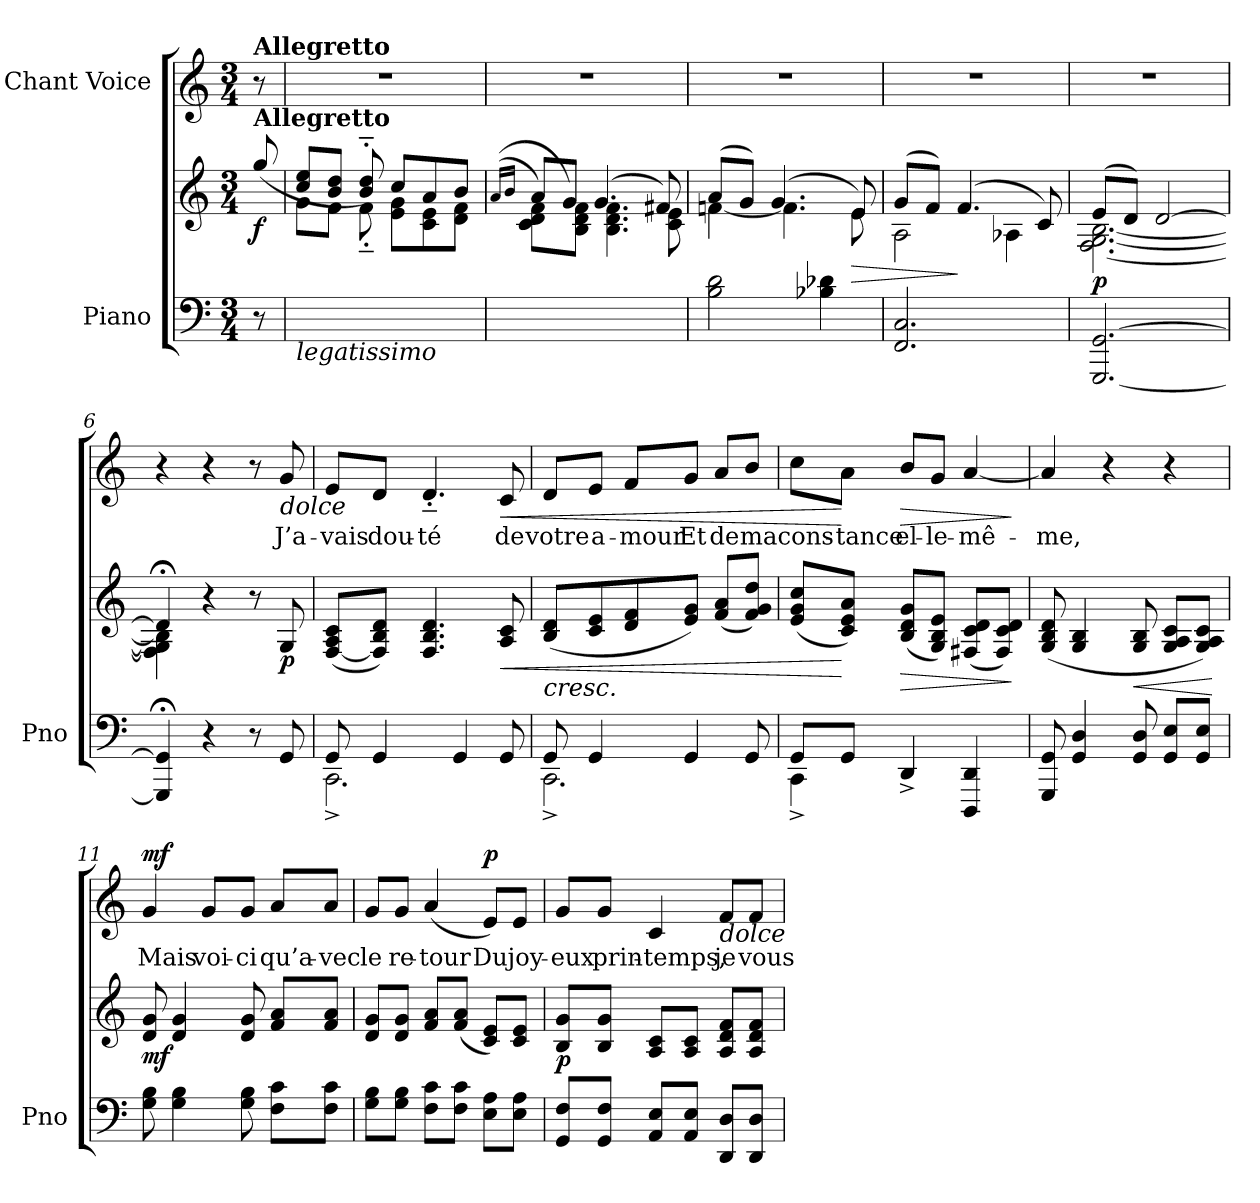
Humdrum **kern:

**kern	**kern	**dynam	**kern	**text	**dynam
*part2	*part2	*part2	*part1	*part1	*part1
*staff3	*staff2	*staff2/3	*staff1	*staff1	*staff1
*I"Piano	*	*	*I"Chant Voice	*	*
*I'Pno	*	*	*	*	*
*clefF4	*clefG2	*	*clefG2	*	*
*k[]	*k[]	*	*k[]	*	*
*M3/4	*M3/4	*	*M3/4	*	*
=	=	=	=	=	=
!	!	!	!LO:TX:a:B:t=Allegretto	!	!
!	!LO:TX:a:B:t=Allegretto	!	!	!	!
!	!	!LO:DY:b	!	!	!
8r	(8gg/	f	8r	.	.
=1	=1	=1	=1	=1	=1
*	*^	*	*	*	*
!LO:TX:b:i:t=legatissimo	!	!	!	!	!	!
2.ryy	8cc/ 8ee/L	8g\L	.	2.r	.	.
.	8b/ 8dd/J	8f\J	.	.	.	.
.	8b/'~ 8dd/'~)	8f'~\	.	.	.	.
.	8cc/L	8e\ 8g\L	.	.	.	.
.	8a/	8c\ 8e\	.	.	.	.
.	8b/J	8d\ 8f\J	.	.	.	.
=2	=2	=2	=2	=2	=2	=2
.	((>16qa/LL	.	.	.	.	.
.	16qb/JJ	.	.	.	.	.
2.ryy	8a/L)	8c\ 8d\ 8f\L	.	2.r	.	.
.	8g/J)	8B\ 8d\ 8f\J	.	.	.	.
.	(>4.g/	4.B\ 4.d\ 4.f\	.	.	.	.
.	8f#X/)	8c\ 8e\	.	.	.	.
=3	=3	=3	=3	=3	=3	=3
2B\ 2d\	(8a/L	[4fn\	.	2.r	.	.
.	8g/J)	.	.	.	.	.
.	(4.g/	4.f\]	.	.	.	.
4B-X\ 4d-X\	.	.	.	.	.	.
!	!	!	!LO:HP:b	!	!	!
.	8e/)	8e\	>	.	.	.
!!LO:LB:g=z
=4	=4	=4	=4	=4	=4	=4
2.FF/ 2.C/	(8g/L	2A\	.	2.r	.	.
.	8f/J)	.	.	.	.	.
.	(4.f/	.	]	.	.	.
.	.	4A-X\	.	.	.	.
.	8c/)	.	.	.	.	.
=5	=5	=5	=5	=5	=5	=5
!	!	!	!LO:DY:b	!	!	!
[2.GGG/ [2.GG/	(8e/L	[2.F\ [2.G\ [2.B\	p	2.r	.	.
.	8d/J)	.	.	.	.	.
.	[2d/	.	.	.	.	.
=6	=6	=6	=6	=6	=6	=6
4GGG/];< 4GG/];<	4d;</]	4F\] 4G\] 4B\]	.	4r	.	.
4r	4r	2ryy	.	4r	.	.
8r	8r	.	.	8r	.	.
!	!	!	!	!LO:TX:b:i:t=dolce	!	!
!	!	!	!LO:DY:b	!	!LO:LY:b	!
8GG/	8G/	.	p	8g/	J’a-	.
*	*v	*v	*	*	*	*
=7	=7	=7	=7	=7	=7
*^	*	*	*	*	*
!	!	!	!	!	!LO:LY:b	!
8GG/	2.CC^\	([8F/ 8A/ 8c/L	.	8e/L	-vais	.
!	!	!	!	!	!LO:LY:b	!
4GG/	.	8F/] 8B/ 8d/J)	.	8d/J	dou-	.
!	!	!	!	!	!LO:LY:b	!
.	.	4.F/ 4.B/ 4.d/	.	4.d'~/	-té	.
4GG/	.	.	.	.	.	.
!	!	!	!LO:HP:b	!	!LO:LY:b	!LO:HP:b
8GG/	.	8A/ 8c/	<	8c/	de	<
!!LO:LB:g=z
=8	=8	=8	=8	=8	=8	=8
!	!	!LO:TX:b:i:t=cresc.	!	!	!	!
!	!	!	!	!	!LO:LY:b	!
8GG/	2.CC^\	(>8B/ 8d/L	.	8d/L	votre	.
!	!	!	!	!	!LO:LY:b	!
4GG/	.	8c/ 8e/	.	8e/J	a-	.
!	!	!	!	!	!LO:LY:b	!
.	.	8d/ 8f/	.	8f/L	-mour	.
!	!	!	!	!	!LO:LY:b	!
4GG/	.	8e/ 8g/J)	.	8g/J	Et	.
!	!	!	!	!	!LO:LY:b	!
.	.	(>8f/ 8a/L	.	8a/L	de	.
!	!	!	!	!	!LO:LY:b	!
8GG/	.	8f/ 8g/ 8dd/J)	.	8b/J	ma	.
=9	=9	=9	=9	=9	=9	=9
!	!	!	!	!	!LO:LY:b	!
8GG/L	4CC^\	(>8e/ 8g/ 8cc/L	.	8cc\L	cons-	.
!	!	!	!	!	!LO:LY:b	!
8GG/J	.	8c/ 8e/ 8a/J)	[	8a\J	-tance	[
!	!	!	!LO:HP:b	!	!LO:LY:b	!LO:HP:b
4DD^</	2ryy	(>8B/ 8d/ 8g/L	>	8b/L	el-	>
!	!	!	!	!	!LO:LY:b	!
.	.	8G/ 8B/ 8e/J)	.	8g/J	-le-	.
!	!	!	!	!	!LO:LY:b	!
4DDD/ 4DD/	.	(>8F#X/ 8c/ 8d/L	.	[4a/	-mê-	.
.	.	8F#/ 8c/ 8d/J)	.	.	.	.
*v	*v	*	*	*	*	*
.	.	]	.	.	]
=10	=10	=10	=10	=10	=10
!	!	!	!	!LO:LY:b	!
8GGG/ 8GG/	(>8G/ 8B/ 8d/	.	4a/]	-me,	.
4GG/ 4D/	4G/ 4B/	.	.	.	.
.	.	.	4r	.	.
!	!	!LO:HP:b	!	!	!
8GG/ 8D/	8G/ 8B/	<	.	.	.
8GG/ 8E/L	8G/ 8A/ 8c/L	.	4r	.	.
8GG/ 8E/J	8G/ 8A/ 8c/J)	.	.	.	.
.	.	[	.	.	.
!!LO:PB:g=z
=11	=11	=11	=11	=11	=11
!	!	!LO:DY:b	!	!LO:LY:b	!LO:DY:a
8G\ 8B\	8d/ 8g/	mf	4g/	Mais	mf
4G\ 4B\	4d/ 4g/	.	.	.	.
!	!	!	!	!LO:LY:b	!
.	.	.	8g/L	voi-	.
!	!	!	!	!LO:LY:b	!
8G\ 8B\	8d/ 8g/	.	8g/J	-ci	.
!	!	!	!	!LO:LY:b	!
8F\ 8c\L	8f/ 8a/L	.	8a/L	qu’a-	.
!	!	!	!	!LO:LY:b	!
8F\ 8c\J	8f/ 8a/J	.	8a/J	-vec	.
=12	=12	=12	=12	=12	=12
!	!	!	!	!LO:LY:b	!
8G\ 8B\L	8d/ 8g/L	.	8g/L	le	.
!	!	!	!	!LO:LY:b	!
8G\ 8B\J	8d/ 8g/J	.	8g/J	re-	.
!	!	!	!	!LO:LY:b	!
8F\ 8c\L	8f/ 8a/L	.	(4a/	-tour	.
8F\ 8c\J	(>8f/ 8a/J	.	.	.	.
!	!	!	!	!LO:LY:b	!LO:DY:a
8E\ 8A\L	8c/ 8e/L)	.	8e/L)	Du	p
!	!	!	!	!LO:LY:b	!
8E\ 8A\J	8c/ 8e/J	.	8e/J	joy-	.
=13	=13	=13	=13	=13	=13
!	!	!LO:DY:b	!	!LO:LY:b	!
8GG/ 8F/L	8B/ 8g/L	p	8g/L	-eux	.
!	!	!	!	!LO:LY:b	!
8GG/ 8F/J	8B/ 8g/J	.	8g/J	prin-	.
!	!	!	!	!LO:LY:b	!
8AA/ 8E/L	8A/ 8c/L	.	4c/	-temps,	.
8AA/ 8E/J	8A/ 8c/J	.	.	.	.
!	!	!	!LO:TX:b:i:t=dolce	!	!
!	!	!	!	!LO:LY:b	!
8DD/ 8D/L	8A/ 8d/ 8f/L	.	8f/L	je	.
!	!	!	!	!LO:LY:b	!
8DD/ 8D/J	8A/ 8d/ 8f/J	.	8f/J	vous	.
=	=	=	=	=	=
*-	*-	*-	*-	*-	*-
